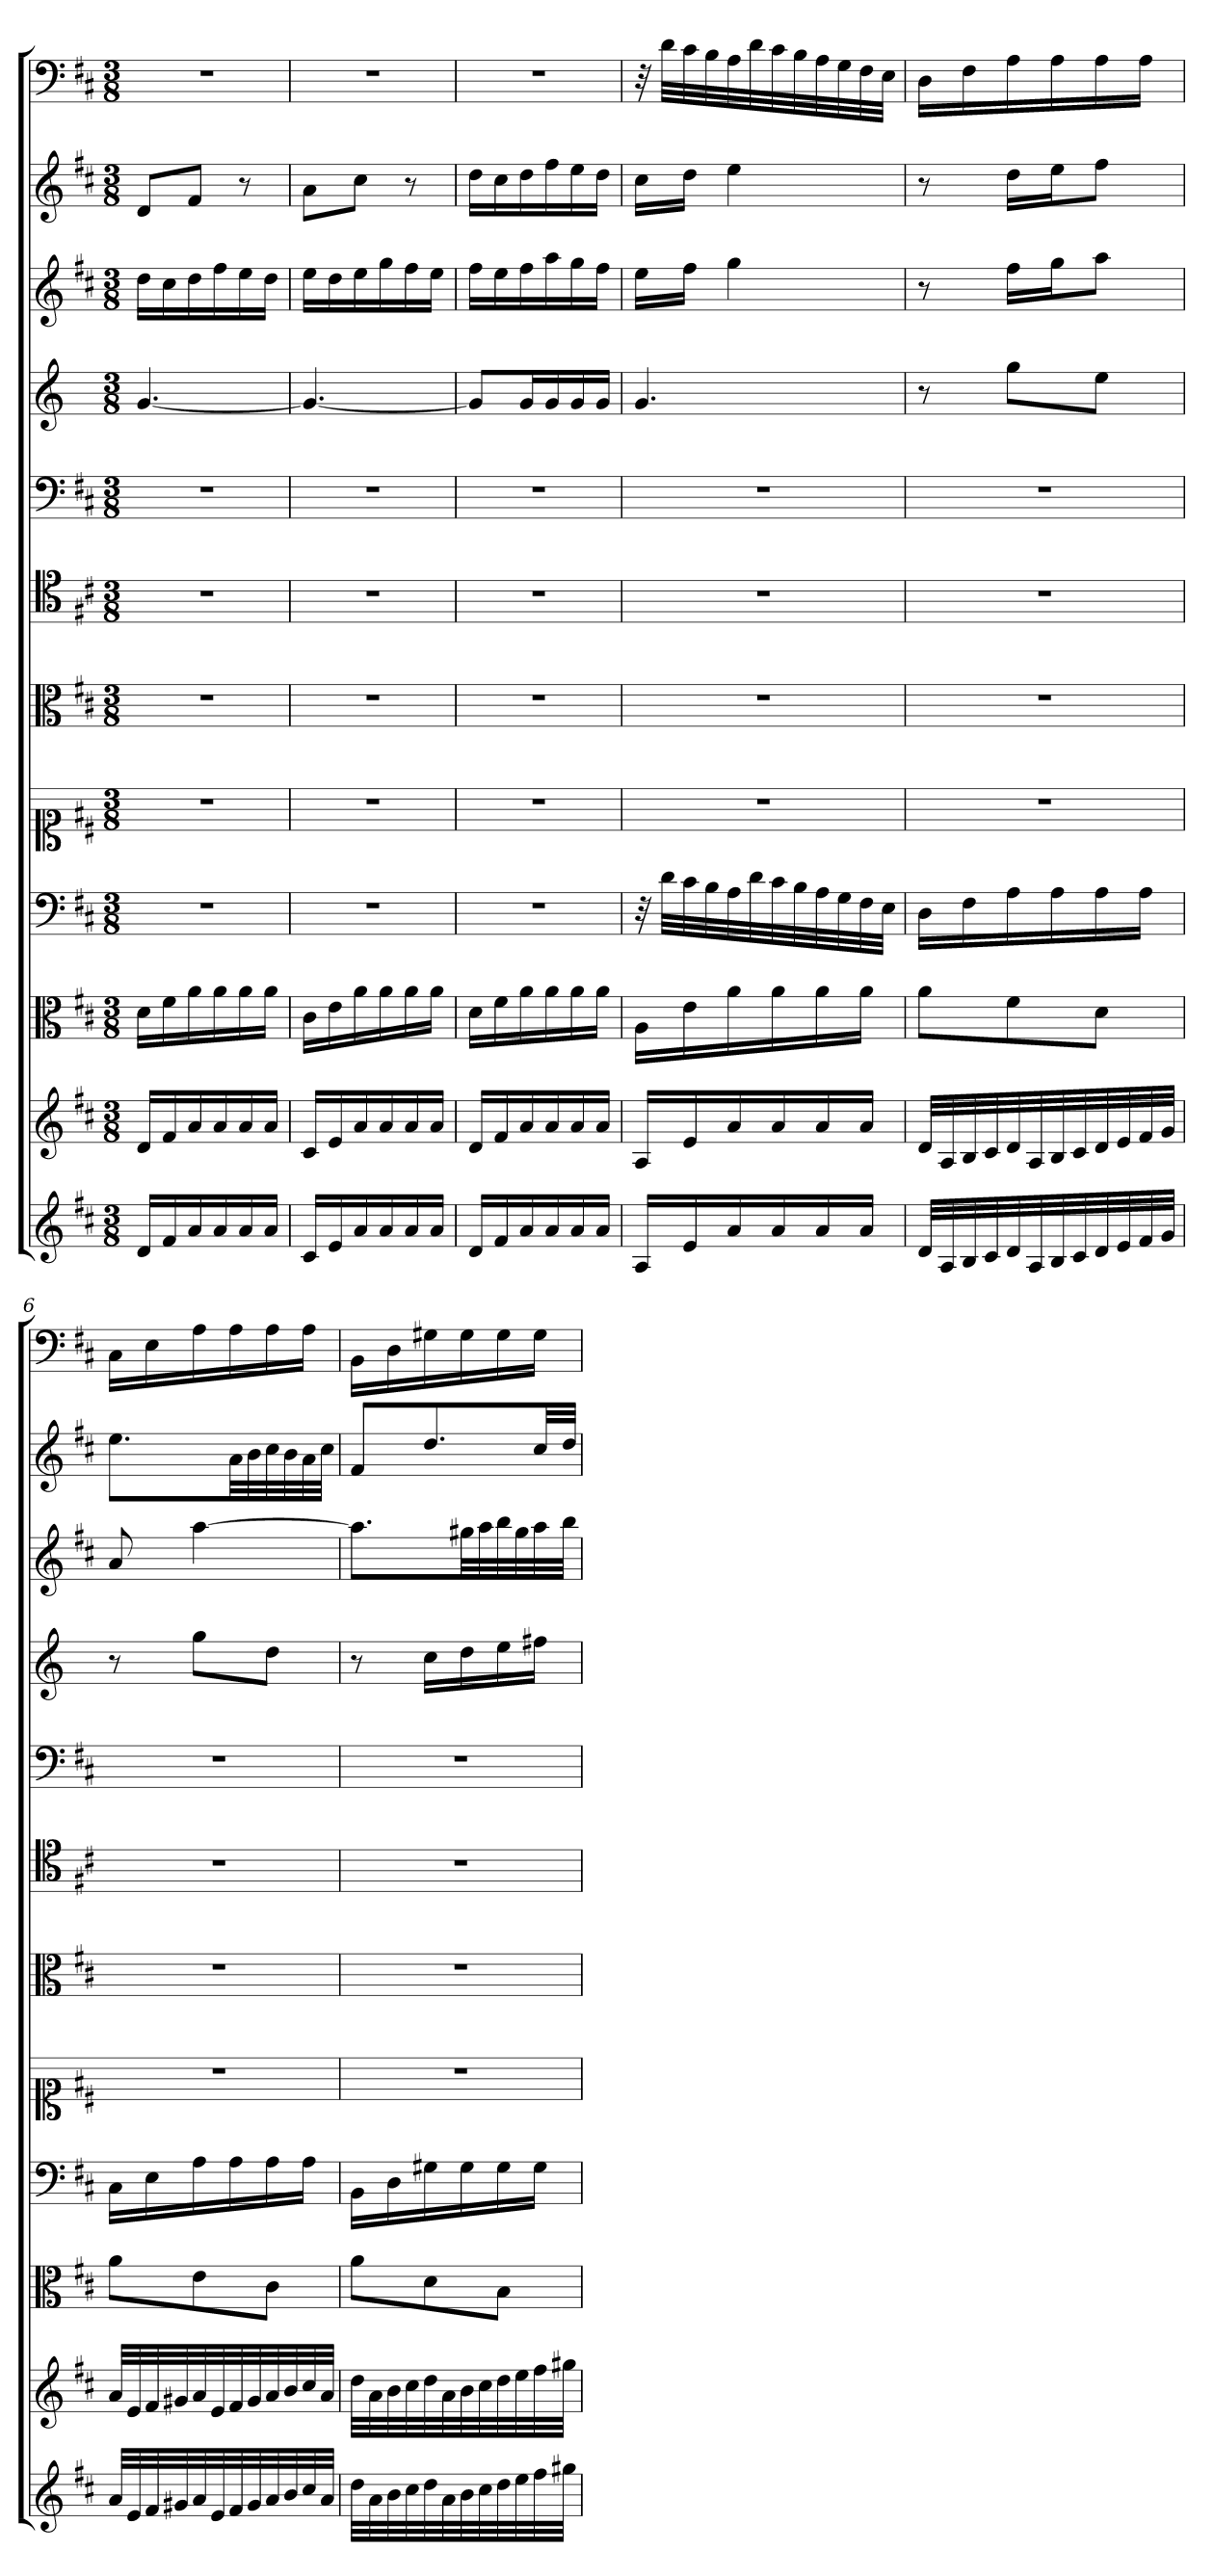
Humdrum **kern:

**kern	**kern	**kern	**kern	**kern	**kern	**kern	**kern	**kern	**kern	**kern	**kern
*part12	*part11	*part10	*part9	*part8	*part7	*part6	*part5	*part4	*part3	*part2	*part1
*staff12	*staff11	*staff10	*staff9	*staff8	*staff7	*staff6	*staff5	*staff4	*staff3	*staff2	*staff1
*	*	*clefC3	*clefF4	*clefC1	*clefC3	*clefC4	*clefF4	*	*	*	*clefF4
*k[f#c#]	*k[f#c#]	*k[f#c#]	*k[f#c#]	*k[f#c#]	*k[f#c#]	*k[f#c#]	*k[f#c#]	*k[]	*k[f#c#]	*k[f#c#]	*k[f#c#]
*D:	*D:	*D:	*D:	*D:	*D:	*D:	*D:	*	*D:	*D:	*D:
*M3/8	*M3/8	*M3/8	*M3/8	*M3/8	*M3/8	*M3/8	*M3/8	*M3/8	*M3/8	*M3/8	*M3/8
=1	=1	=1	=1	=1	=1	=1	=1	=1	=1	=1	=1
16dLL	16dLL	16d\LL	4.r	4.r	4.r	4.r	4.r	[4.g	16ddLL	8dL	4.r
16f#	16f#	16f#\	.	.	.	.	.	.	16cc#	.	.
16a	16a	16a\	.	.	.	.	.	.	16dd	8f#J	.
16a	16a	16a\	.	.	.	.	.	.	16ff#	.	.
16a	16a	16a\	.	.	.	.	.	.	16ee	8r	.
16aJJ	16aJJ	16a\JJ	.	.	.	.	.	.	16ddJJ	.	.
=2	=2	=2	=2	=2	=2	=2	=2	=2	=2	=2	=2
16c#LL	16c#LL	16c#\LL	4.r	4.r	4.r	4.r	4.r	4.g_	16eeLL	8aL	4.r
16e	16e	16e\	.	.	.	.	.	.	16dd	.	.
16a	16a	16a\	.	.	.	.	.	.	16ee	8cc#J	.
16a	16a	16a\	.	.	.	.	.	.	16gg	.	.
16a	16a	16a\	.	.	.	.	.	.	16ff#	8r	.
16aJJ	16aJJ	16a\JJ	.	.	.	.	.	.	16eeJJ	.	.
=3	=3	=3	=3	=3	=3	=3	=3	=3	=3	=3	=3
16dLL	16dLL	16d\LL	4.r	4.r	4.r	4.r	4.r	8gL]	16ff#LL	16ddLL	4.r
16f#	16f#	16f#\	.	.	.	.	.	.	16ee	16cc#	.
16a	16a	16a\	.	.	.	.	.	16gL	16ff#	16dd	.
16a	16a	16a\	.	.	.	.	.	16g	16aa	16ff#	.
16a	16a	16a\	.	.	.	.	.	16g	16gg	16ee	.
16aJJ	16aJJ	16a\JJ	.	.	.	.	.	16gJJ	16ff#JJ	16ddJJ	.
=4	=4	=4	=4	=4	=4	=4	=4	=4	=4	=4	=4
16ALL	16ALL	16A\LL	32r	4.r	4.r	4.r	4.r	4.g	16eeLL	16cc#LL	32r
.	.	.	32d\LLL	.	.	.	.	.	.	.	32d\LLL
16e	16e	16e\	32c#\	.	.	.	.	.	16ff#JJ	16ddJJ	32c#\
.	.	.	32B\	.	.	.	.	.	.	.	32B\
16a	16a	16a\	32A\	.	.	.	.	.	4gg	4ee	32A\
.	.	.	32d\	.	.	.	.	.	.	.	32d\
16a	16a	16a\	32c#\	.	.	.	.	.	.	.	32c#\
.	.	.	32B\	.	.	.	.	.	.	.	32B\
16a	16a	16a\	32A\	.	.	.	.	.	.	.	32A\
.	.	.	32G\	.	.	.	.	.	.	.	32G\
16aJJ	16aJJ	16a\JJ	32F#\	.	.	.	.	.	.	.	32F#\
.	.	.	32E\JJJ	.	.	.	.	.	.	.	32E\JJJ
=5	=5	=5	=5	=5	=5	=5	=5	=5	=5	=5	=5
32dLLL	32dLLL	8a\L	16D\LL	4.r	4.r	4.r	4.r	8r	8r	8r	16D\LL
32A	32A	.	.	.	.	.	.	.	.	.	.
32B	32B	.	16F#\	.	.	.	.	.	.	.	16F#\
32c#	32c#	.	.	.	.	.	.	.	.	.	.
32d	32d	8f#\	16A\	.	.	.	.	8ggL	16ff#LL	16ddLL	16A\
32A	32A	.	.	.	.	.	.	.	.	.	.
32B	32B	.	16A\	.	.	.	.	.	16ggJ	16eeJ	16A\
32c#	32c#	.	.	.	.	.	.	.	.	.	.
32d	32d	8d\J	16A\	.	.	.	.	8eeJ	8aaJ	8ff#J	16A\
32e	32e	.	.	.	.	.	.	.	.	.	.
32f#	32f#	.	16A\JJ	.	.	.	.	.	.	.	16A\JJ
32gJJJ	32gJJJ	.	.	.	.	.	.	.	.	.	.
=6	=6	=6	=6	=6	=6	=6	=6	=6	=6	=6	=6
32aLLL	32aLLL	8a\L	16C#\LL	4.r	4.r	4.r	4.r	8r	8a	8.eeL	16C#\LL
32e	32e	.	.	.	.	.	.	.	.	.	.
32f#	32f#	.	16E\	.	.	.	.	.	.	.	16E\
32g#X	32g#X	.	.	.	.	.	.	.	.	.	.
32a	32a	8e\	16A\	.	.	.	.	8ggL	[4aa	.	16A\
32e	32e	.	.	.	.	.	.	.	.	.	.
32f#	32f#	.	16A\	.	.	.	.	.	.	32aLL	16A\
32g#	32g#	.	.	.	.	.	.	.	.	32b	.
32a	32a	8c#\J	16A\	.	.	.	.	8ddJ	.	32cc#	16A\
32b	32b	.	.	.	.	.	.	.	.	32b	.
32cc#	32cc#	.	16A\JJ	.	.	.	.	.	.	32a	16A\JJ
32aJJJ	32aJJJ	.	.	.	.	.	.	.	.	32cc#JJJ	.
=7	=7	=7	=7	=7	=7	=7	=7	=7	=7	=7	=7
32ddLLL	32ddLLL	8a\L	16BB\LL	4.r	4.r	4.r	4.r	8r	8.aaL]	8f#L	16BB\LL
32a	32a	.	.	.	.	.	.	.	.	.	.
32b	32b	.	16D\	.	.	.	.	.	.	.	16D\
32cc#	32cc#	.	.	.	.	.	.	.	.	.	.
32dd	32dd	8d\	16G#X\	.	.	.	.	16ccLL	.	8.dd	16G#X\
32a	32a	.	.	.	.	.	.	.	.	.	.
32b	32b	.	16G#\	.	.	.	.	16dd	32gg#XLL	.	16G#\
32cc#	32cc#	.	.	.	.	.	.	.	32aa	.	.
32dd	32dd	8B\J	16G#\	.	.	.	.	16ee	32bb	.	16G#\
32ee	32ee	.	.	.	.	.	.	.	32gg#	.	.
32ff#	32ff#	.	16G#\JJ	.	.	.	.	16ff#XJJ	32aa	32cc#LL	16G#\JJ
32gg#XJJJ	32gg#XJJJ	.	.	.	.	.	.	.	32bbJJJ	32ddJJJ	.
=	=	=	=	=	=	=	=	=	=	=	=
*-	*-	*-	*-	*-	*-	*-	*-	*-	*-	*-	*-
